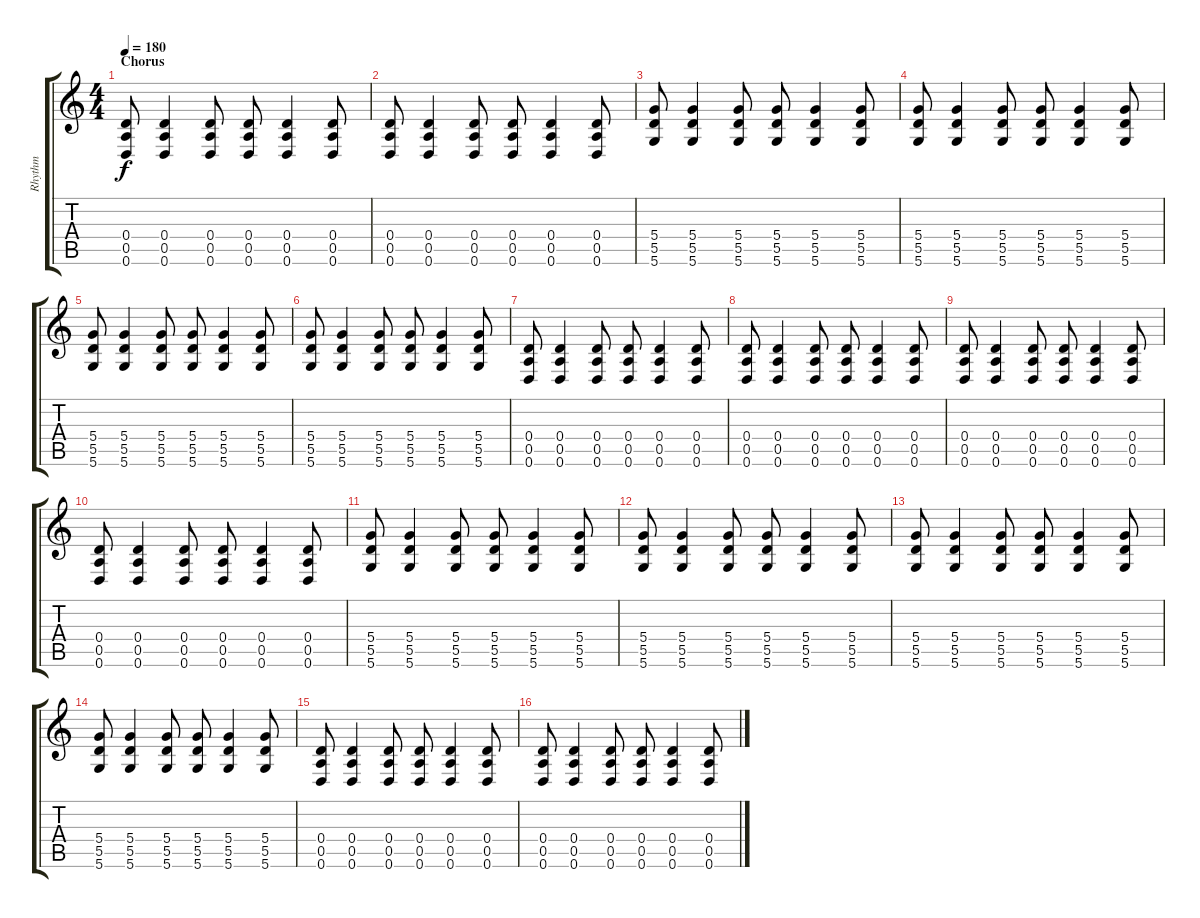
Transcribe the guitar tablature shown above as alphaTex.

\track ("Rhythm" "Rhythm") {instrument overdrivenguitar}
\staff {score tabs}
\tuning (E4 B3 G3 D3 A2 D2) {hide}
\ts (4 4)
\section ("" "Chorus")
\tempo 180
\clef g2
\ks c
(0.4 0.5 0.6).8{dy f} (0.4 0.5 0.6).4 (0.4 0.5 0.6).8 (0.4 0.5 0.6).8 (0.4 0.5 0.6).4 (0.4 0.5 0.6).8 |
(0.4 0.5 0.6).8 (0.4 0.5 0.6).4 (0.4 0.5 0.6).8 (0.4 0.5 0.6).8 (0.4 0.5 0.6).4 (0.4 0.5 0.6).8 |
(5.4 5.5 5.6).8 (5.4 5.5 5.6).4 (5.4 5.5 5.6).8 (5.4 5.5 5.6).8 (5.4 5.5 5.6).4 (5.4 5.5 5.6).8 |
(5.4 5.5 5.6).8 (5.4 5.5 5.6).4 (5.4 5.5 5.6).8 (5.4 5.5 5.6).8 (5.4 5.5 5.6).4 (5.4 5.5 5.6).8 |
(5.4 5.5 5.6).8 (5.4 5.5 5.6).4 (5.4 5.5 5.6).8 (5.4 5.5 5.6).8 (5.4 5.5 5.6).4 (5.4 5.5 5.6).8 |
(5.4 5.5 5.6).8 (5.4 5.5 5.6).4 (5.4 5.5 5.6).8 (5.4 5.5 5.6).8 (5.4 5.5 5.6).4 (5.4 5.5 5.6).8 |
(0.4 0.5 0.6).8 (0.4 0.5 0.6).4 (0.4 0.5 0.6).8 (0.4 0.5 0.6).8 (0.4 0.5 0.6).4 (0.4 0.5 0.6).8 |
(0.4 0.5 0.6).8 (0.4 0.5 0.6).4 (0.4 0.5 0.6).8 (0.4 0.5 0.6).8 (0.4 0.5 0.6).4 (0.4 0.5 0.6).8 |
(0.4 0.5 0.6).8 (0.4 0.5 0.6).4 (0.4 0.5 0.6).8 (0.4 0.5 0.6).8 (0.4 0.5 0.6).4 (0.4 0.5 0.6).8 |
(0.4 0.5 0.6).8 (0.4 0.5 0.6).4 (0.4 0.5 0.6).8 (0.4 0.5 0.6).8 (0.4 0.5 0.6).4 (0.4 0.5 0.6).8 |
(5.4 5.5 5.6).8 (5.4 5.5 5.6).4 (5.4 5.5 5.6).8 (5.4 5.5 5.6).8 (5.4 5.5 5.6).4 (5.4 5.5 5.6).8 |
(5.4 5.5 5.6).8 (5.4 5.5 5.6).4 (5.4 5.5 5.6).8 (5.4 5.5 5.6).8 (5.4 5.5 5.6).4 (5.4 5.5 5.6).8 |
(5.4 5.5 5.6).8 (5.4 5.5 5.6).4 (5.4 5.5 5.6).8 (5.4 5.5 5.6).8 (5.4 5.5 5.6).4 (5.4 5.5 5.6).8 |
(5.4 5.5 5.6).8 (5.4 5.5 5.6).4 (5.4 5.5 5.6).8 (5.4 5.5 5.6).8 (5.4 5.5 5.6).4 (5.4 5.5 5.6).8 |
(0.4 0.5 0.6).8 (0.4 0.5 0.6).4 (0.4 0.5 0.6).8 (0.4 0.5 0.6).8 (0.4 0.5 0.6).4 (0.4 0.5 0.6).8 |
(0.4 0.5 0.6).8 (0.4 0.5 0.6).4 (0.4 0.5 0.6).8 (0.4 0.5 0.6).8 (0.4 0.5 0.6).4 (0.4 0.5 0.6).8
